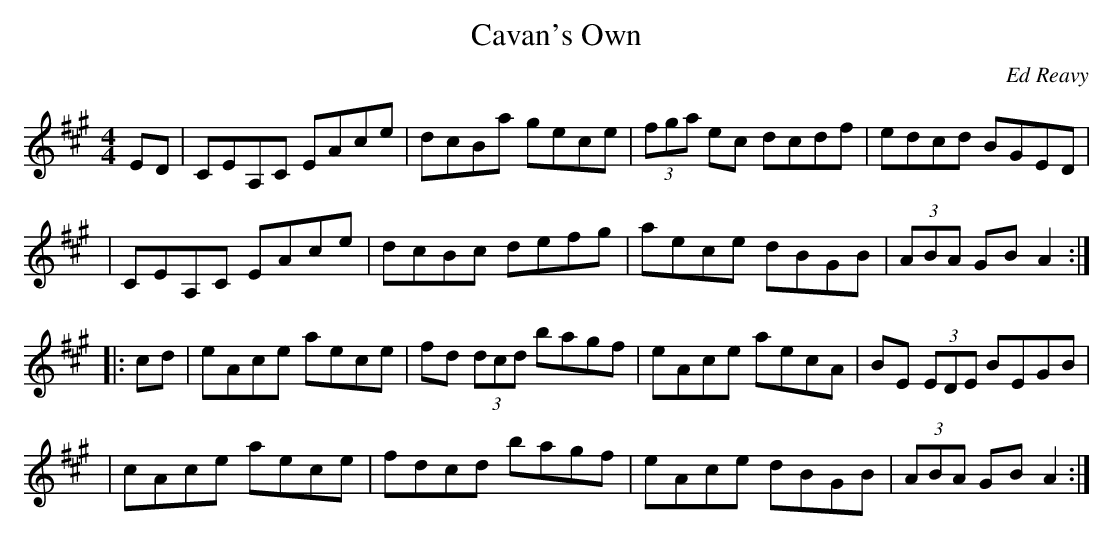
X:1
T:Cavan's Own
C:Ed Reavy
M:4/4
L:1/8
K:A
ED \
| CEA,C EAce | dcBa gece | (3fga ec dcdf | edcd BGED |
| CEA,C EAce | dcBc defg | aece dBGB | (3ABA GB A2 :|
|: cd \
| eAce aece | fd (3dcd bagf | eAce aecA | BE (3EDE BEGB |
| cAce aece | fdcd bagf | eAce dBGB | (3ABA GB A2 :|
